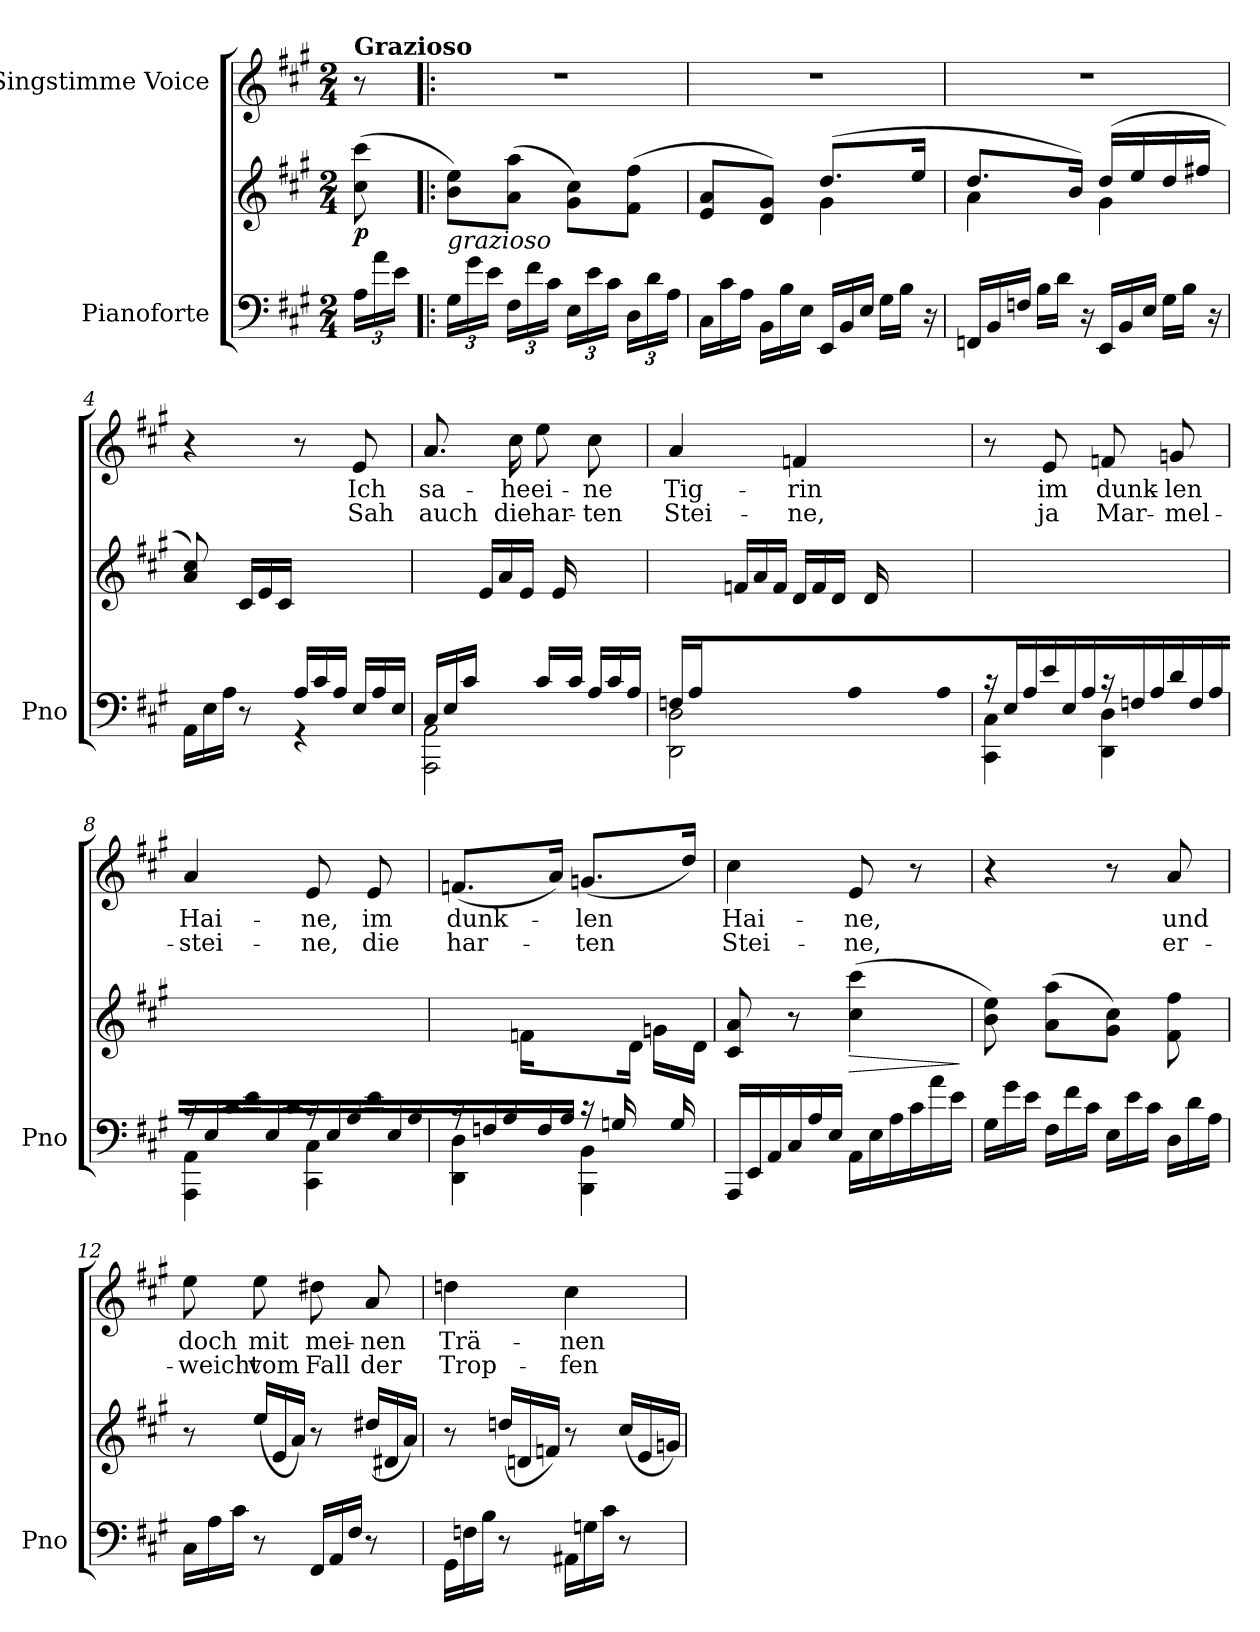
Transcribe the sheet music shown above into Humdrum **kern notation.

**kern	**kern	**dynam	**kern	**text	**text
*part2	*part2	*part2	*part1	*part1	*part1
*staff3	*staff2	*staff2/3	*staff1	*staff1	*staff1
*I"Pianoforte	*	*	*I"Singstimme Voice	*	*
*I'Pno	*	*	*	*	*
*clefF4	*clefG2	*	*clefG2	*	*
*k[f#c#g#]	*k[f#c#g#]	*	*k[f#c#g#]	*	*
*M2/4	*M2/4	*	*M2/4	*	*
=	=	=	=	=	=
!	!	!	!LO:TX:a:B:t=Grazioso	!	!
!	!	!LO:DY:b	!	!	!
24A\LL	(8cc#\ 8ccc#\	p	8r	.	.
24a\	.	.	.	.	.
24e\JJ	.	.	.	.	.
=1!|:	=1!|:	=1!|:	=1!|:	=1!|:	=1!|:
!	!LO:TX:b:i:t=grazioso	!	!	!	!
24G#\LL	8b\ 8ee\L)	.	2r	.	.
24g#\	.	.	.	.	.
24e\JJ	.	.	.	.	.
24F#\LL	(8a\ 8aa\J	.	.	.	.
24f#\	.	.	.	.	.
24c#\JJ	.	.	.	.	.
24E\LL	8g#\ 8cc#\L)	.	.	.	.
24e\	.	.	.	.	.
24c#\JJ	.	.	.	.	.
24D\LL	(8f#\ 8ff#\J	.	.	.	.
24d\	.	.	.	.	.
24A\JJ	.	.	.	.	.
=2	=2	=2	=2	=2	=2
*Xtuplet	*	*	*	*	*
*	*^	*	*	*	*
24C#\LL	8e/ 8a/L	4ryy	.	2r	.	.
24c#\	.	.	.	.	.	.
24A\JJ	.	.	.	.	.	.
24BB\LL	8d/ 8g#/J)	.	.	.	.	.
24B\	.	.	.	.	.	.
24E\JJ	.	.	.	.	.	.
24EE/LL	(8.dd/L	4g#\	.	.	.	.
24BB/	.	.	.	.	.	.
24E/JJ	.	.	.	.	.	.
24G#\LL	.	.	.	.	.	.
24B\JJ	.	.	.	.	.	.
.	16ee/Jk	.	.	.	.	.
24r	.	.	.	.	.	.
!!LO:LB:g=z
=3	=3	=3	=3	=3	=3	=3
24FFn/LL	8.dd/L	4a\	.	2r	.	.
24BB/	.	.	.	.	.	.
24Fn/JJ	.	.	.	.	.	.
24B\LL	.	.	.	.	.	.
24d\JJ	.	.	.	.	.	.
.	16b/Jk)	.	.	.	.	.
24r	.	.	.	.	.	.
24EE/LL	(16dd/LL	4g#\	.	.	.	.
24BB/	.	.	.	.	.	.
.	16ee/	.	.	.	.	.
24E/JJ	.	.	.	.	.	.
24G#\LL	16dd/	.	.	.	.	.
24B\JJ	.	.	.	.	.	.
.	16ff#X/JJ	.	.	.	.	.
24r	.	.	.	.	.	.
*	*v	*v	*	*	*	*
=4	=4	=4	=4	=4	=4
*^	*	*	*	*	*
4ryy	24AA\LL	8a/ 8cc#/)	.	4r	.	.
.	24E\	.	.	.	.	.
.	24A\JJ	.	.	.	.	.
*	*	*Xtuplet	*	*	*	*
.	8r	24c#/LL	.	.	.	.
.	.	24e/	.	.	.	.
.	.	24c#/JJ	.	.	.	.
24A/LL	4r	4ryy	.	8r	.	.
24c#/	.	.	.	.	.	.
24A/JJ	.	.	.	.	.	.
!	!	!	!	!	!LO:LY:b	!LO:LY:b
24E/LL	.	.	.	8e/	Ich	Sah
24A/	.	.	.	.	.	.
24E/JJ	.	.	.	.	.	.
!!LO:LB:g=z
=5	=5	=5	=5	=5	=5	=5
!	!	!	!	!	!LO:LY:b	!LO:LY:b
24C#/LL	2AAA\ 2AA\	8ryy	.	8.a/	sa-	auch
24E/	.	.	.	.	.	.
24c#/JJ	.	.	.	.	.	.
8ryy	.	24e/LL	.	.	.	.
.	.	24a/	.	.	.	.
!	!	!	!	!	!LO:LY:b	!LO:LY:b
.	.	.	.	16cc#\	-he	die
.	.	24e/JJ	.	.	.	.
!	!	!	!	!	!LO:LY:b	!LO:LY:b
24c#/LL	.	24ryy	.	8ee\	ei-	har-
24ryy	.	24e/	.	.	.	.
24c#/JJ	.	6ryy	.	.	.	.
!	!	!	!	!	!LO:LY:b	!LO:LY:b
24A/LL	.	.	.	8cc#\	-ne	-ten
24c#/	.	.	.	.	.	.
24A/JJ	.	.	.	.	.	.
!!LO:LB:g=z
=6	=6	=6	=6	=6	=6	=6
!	!	!	!	!	!LO:LY:b	!LO:LY:b
24Fn/LL	2DD\ 2D\	12ryy	.	4a/	Tig-	Stei-
24A/	.	.	.	.	.	.
24%7ryy	.	24d\JJ	.	.	.	.
.	.	24fn/LL	.	.	.	.
.	.	24a/	.	.	.	.
.	.	24f/JJ	.	.	.	.
!	!	!	!	!	!LO:LY:b	!LO:LY:b
.	.	24d/LL	.	4fn/	-rin	-ne,
.	.	24f/	.	.	.	.
.	.	24d/JJ	.	.	.	.
24A/LL	.	24ryy	.	.	.	.
24ryy	.	24d/	.	.	.	.
24A/JJ	.	24ryy	.	.	.	.
=7	=7	=7	=7	=7	=7	=7
24r	4CC#\ 4C#\	2ryy	.	8r	.	.
24E/LL	.	.	.	.	.	.
24A/JJ	.	.	.	.	.	.
!	!	!	!	!	!LO:LY:b	!LO:LY:b
24e/LL	.	.	.	8e/	im	ja
24E/	.	.	.	.	.	.
24A/JJ	.	.	.	.	.	.
!	!	!	!	!	!LO:LY:b	!LO:LY:b
24r	4DD\ 4D\	.	.	8fn/	dunk-	Mar-
24Fn/LL	.	.	.	.	.	.
24A/JJ	.	.	.	.	.	.
!	!	!	!	!	!LO:LY:b	!LO:LY:b
24d/LL	.	.	.	8gn/	-len	-mel-
24F/	.	.	.	.	.	.
24A/JJ	.	.	.	.	.	.
!!LO:PB:g=z
=8	=8	=8	=8	=8	=8	=8
!	!	!	!	!	!LO:LY:b	!LO:LY:b
24r	4AAA\ 4AA\	2ryy	.	4a/	Hai-	-stei-
24E/LL	.	.	.	.	.	.
24c#/JJ	.	.	.	.	.	.
24e/LL	.	.	.	.	.	.
24E/	.	.	.	.	.	.
24c#/JJ	.	.	.	.	.	.
!	!	!	!	!	!LO:LY:b	!LO:LY:b
24r	4CC#\ 4C#\	.	.	8e/	-ne,	-ne,
24E/LL	.	.	.	.	.	.
24A/JJ	.	.	.	.	.	.
!	!	!	!	!	!LO:LY:b	!LO:LY:b
24e/LL	.	.	.	8e/	im	die
24E/	.	.	.	.	.	.
24A/JJ	.	.	.	.	.	.
!!LO:LB:g=z
=9	=9	=9	=9	=9	=9	=9
*	*	*^	*	*	*	*
!	!	!	!	!	!	!LO:LY:b	!LO:LY:b
24r	4DD\ 4D\	2ryy	8ryy	.	(8.fn/L	dunk-	har-
24Fn/LL	.	.	.	.	.	.	.
24A/JJ	.	.	.	.	.	.	.
24ryy	.	.	24fn\LL	.	.	.	.
24F/	.	.	6ryy	.	.	.	.
.	.	.	.	.	16a/Jk)	.	.
24A/JJ	.	.	.	.	.	.	.
!	!	!	!	!	!	!LO:LY:b	!LO:LY:b
24r	4BBB\ 4BB\	.	.	.	(8.gn/L	-len	-ten
(24Gn/LL	.	.	.	.	.	.	.
12ryy	.	.	24d\JJ	.	.	.	.
.	.	.	24gn\LL	.	.	.	.
24G/	.	.	24ryy	.	.	.	.
.	.	.	.	.	16dd/Jk)	.	.
24ryy	.	.	24d\JJ)	.	.	.	.
*v	*v	*	*	*	*	*	*
=10	=10	=10	=10	=10	=10	=10
!	!	!	!	!	!LO:LY:b	!LO:LY:b
*	*v	*v	*	*	*	*
24AAA/LL	8c#/ 8a/	.	4cc#\	Hai-	Stei-
24EE/	.	.	.	.	.
24AA/	.	.	.	.	.
24C#/	8r	.	.	.	.
24A/	.	.	.	.	.
24E/JJ	.	.	.	.	.
!	!	!LO:HP:b	!	!LO:LY:b	!LO:LY:b
24AA\LL	(4cc#\ 4ccc#\	>	8e/	-ne,	-ne,
24E\	.	.	.	.	.
24A\	.	.	.	.	.
24c#\	.	.	8r	.	.
24a\	.	.	.	.	.
24e\JJ	.	.	.	.	.
.	.	]	.	.	.
!!LO:LB:g=z
=11	=11	=11	=11	=11	=11
24G#\LL	8b\ 8ee\)	.	4r	.	.
24g#\	.	.	.	.	.
24e\JJ	.	.	.	.	.
24F#\LL	(8a\ 8aa\L	.	.	.	.
24f#\	.	.	.	.	.
24c#\JJ	.	.	.	.	.
24E\LL	8g#\ 8cc#\J)	.	8r	.	.
24e\	.	.	.	.	.
24c#\JJ	.	.	.	.	.
!	!	!	!	!LO:LY:b	!LO:LY:b
24D\LL	8f#\ 8ff#\	.	8a/	und	er-
24d\	.	.	.	.	.
24A\JJ	.	.	.	.	.
!!LO:PB:g=z
=12	=12	=12	=12	=12	=12
!	!	!	!	!LO:LY:b	!LO:LY:b
24C#\LL	8r	.	8ee\	doch	-weicht
24A\	.	.	.	.	.
24c#\JJ	.	.	.	.	.
!	!	!	!	!LO:LY:b	!LO:LY:b
8r	(24ee/LL	.	8ee\	mit	vom
.	24e/	.	.	.	.
.	24a/JJ)	.	.	.	.
!	!	!	!	!LO:LY:b	!LO:LY:b
24FF#/LL	8r	.	8dd#X\	mei-	Fall
24AA/	.	.	.	.	.
24F#/JJ	.	.	.	.	.
!	!	!	!	!LO:LY:b	!LO:LY:b
8r	(24dd#X/LL	.	8a/	-nen	der
.	24d#X/	.	.	.	.
.	24a/JJ)	.	.	.	.
=13	=13	=13	=13	=13	=13
!	!	!	!	!LO:LY:b	!LO:LY:b
24GG#\LL	8r	.	4ddn\	Trä-	Trop-
24Fn\	.	.	.	.	.
24B\JJ	.	.	.	.	.
8r	(24ddn/LL	.	.	.	.
.	24dn/	.	.	.	.
.	24fn/JJ)	.	.	.	.
!	!	!	!	!LO:LY:b	!LO:LY:b
24AA#X\LL	8r	.	4cc#\	-nen	-fen
24Gn\	.	.	.	.	.
24c#\JJ	.	.	.	.	.
8r	(24cc#/LL	.	.	.	.
.	24e/	.	.	.	.
.	24gn/JJ)	.	.	.	.
=	=	=	=	=	=
*-	*-	*-	*-	*-	*-
